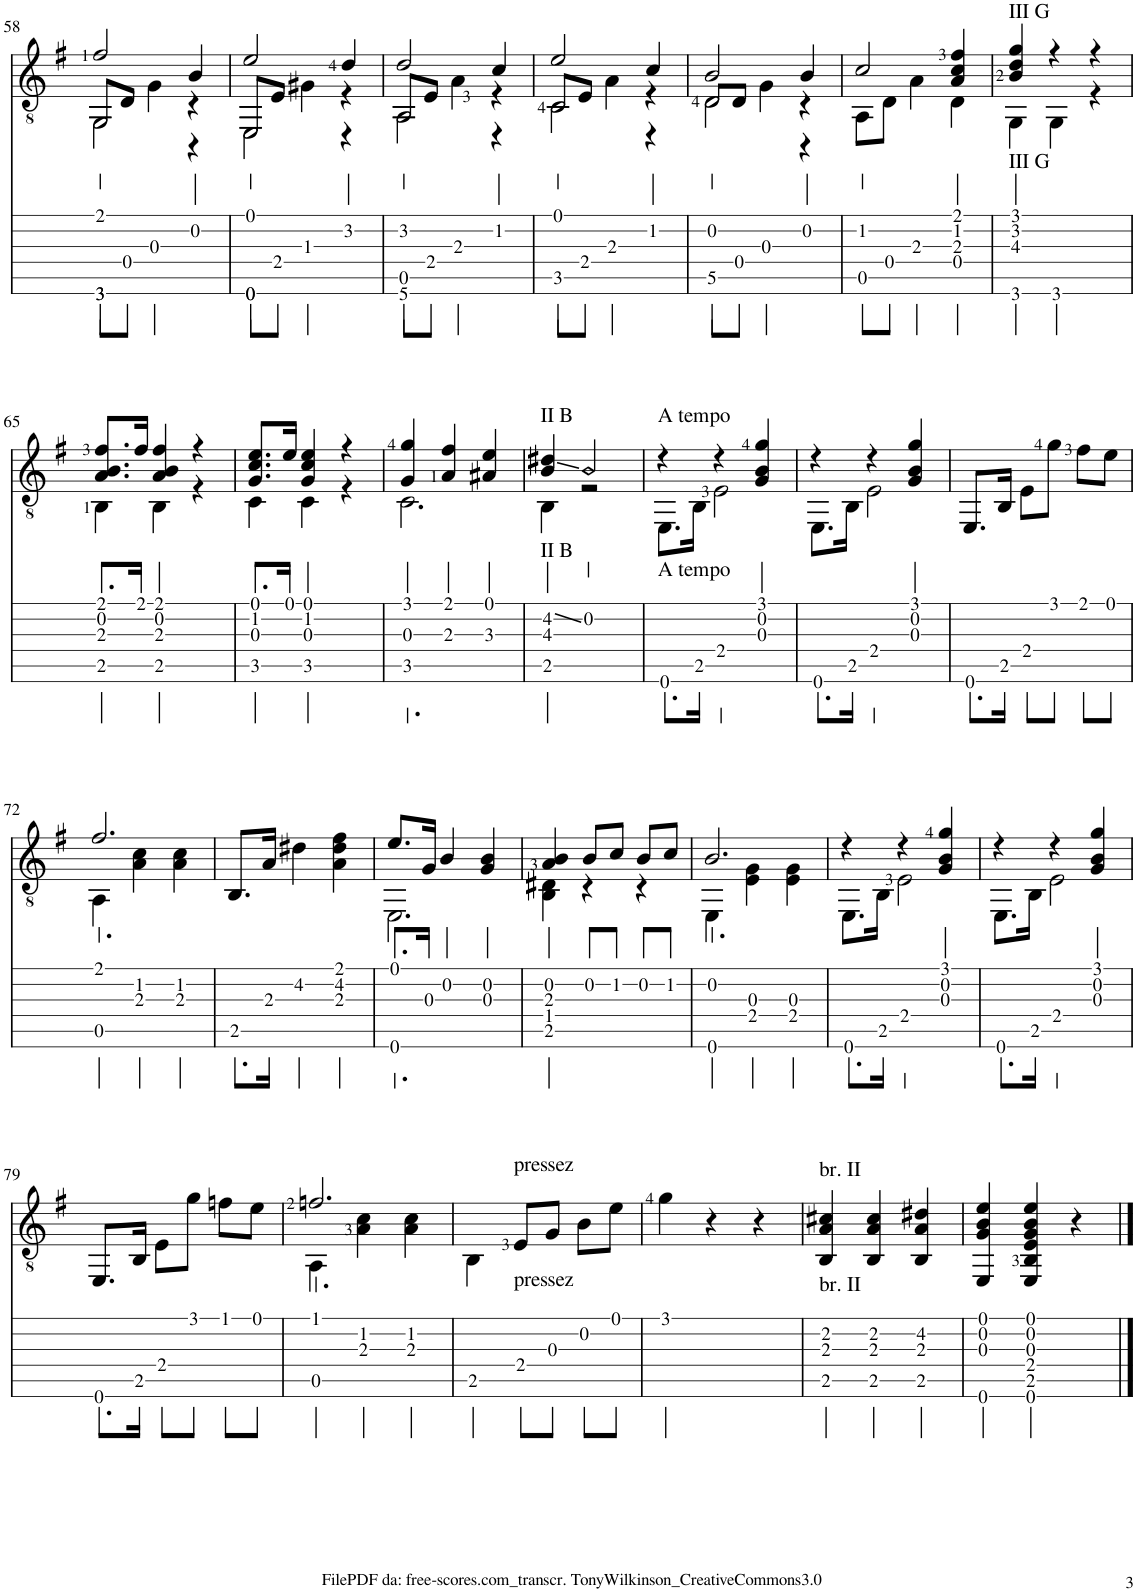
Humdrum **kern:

**kern	**kern
*part2	*part1
*staff2	*staff1
*I"Chitarra classica (Intavolatura)	*I"Guitar
!!LO:PB:g=z
*	*clefGv2
*k[f#]	*k[f#]
*M3/4	*M3/4
=58	=58
*^	*^
!	!LO:N:head=open	!	!LO:N:head=open
*	*^	*	*^
2f#/	8GG\L	2GG\	2f#/	8GG/L	2GG\
.	8D\J	.	.	8D/J	.
.	4G\	.	.	4G\	.
4B/	4r	4r	4B/	4r	4r
=59	=59	=59	=59	=59	=59
!	!LO:N:head=open	!	!	!LO:N:head=open	!
2e/	8EE\L	2EE\	2e/	8EE/L	2EE\
.	8E\J	.	.	8E/J	.
.	4G#X\	.	.	4G#X\	.
4d/	4r	4r	4d/	4r	4r
=60	=60	=60	=60	=60	=60
!	!LO:N:head=open	!	!	!LO:N:head=open	!
2d/	8AA\L	2AA\	2d/	8AA/L	2AA\
.	8E\J	.	.	8E/J	.
.	4A\	.	.	4A\	.
4c/	4r	4r	4c/	4r	4r
=61	=61	=61	=61	=61	=61
!	!LO:N:head=open	!	!	!LO:N:head=open	!
2e/	8C\L	2C\	2e/	8C/L	2C\
.	8E\J	.	.	8E/J	.
.	4A\	.	.	4A\	.
4c/	4r	4r	4c/	4r	4r
=62	=62	=62	=62	=62	=62
!	!LO:N:head=open	!	!	!LO:N:head=open	!
2B/	8D\L	2D\	2B/	8D/L	2D\
.	8D\J	.	.	8D/J	.
.	4G\	.	.	4G\	.
4B/	4r	4r	4B/	4r	4r
*	*v	*v	*	*	*
*	*	*	*v	*v
=63	=63	=63	=63
2c/	8AA\L	2c/	8AA\L
.	8D\J	.	8D\J
.	4A\	.	4A\
4A/ 4c/ 4f#/	4D\	4A/ 4c/ 4f#/	4D\
=64	=64	=64	=64
!	!	!LO:TX:a:t=III G	!
!LO:TX:a:t=III G	!	!	!
4B/ 4d/ 4g/	4GG\	4B/ 4d/ 4g/	4GG\
4r	4GG\	4r	4GG\
4r	4r	4r	4r
!!LO:LB:g=z	!!
=65	=65	=65	=65
8.A/ 8.B/ 8.f#/L	4BB\	8.A/ 8.B/ 8.f#/L	4BB\
16f#/Jk	.	16f#/Jk	.
4A/ 4B/ 4f#/	4BB\	4A/ 4B/ 4f#/	4BB\
4r	4r	4r	4r
=66	=66	=66	=66
8.G/ 8.c/ 8.e/L	4C\	8.G/ 8.c/ 8.e/L	4C\
16e/Jk	.	16e/Jk	.
4G/ 4c/ 4e/	4C\	4G/ 4c/ 4e/	4C\
4r	4r	4r	4r
=67	=67	=67	=67
4G/ 4g/	2.C\	4G/ 4g/	2.C\
4A/ 4f#/	.	4A/ 4f#/	.
4A#X/ 4e/	.	4A#X/ 4e/	.
=68	=68	=68	=68
!	!	!LO:TX:a:t=II B	!
!LO:TX:a:t=II B	!	!	!
4B/ 4d#X/	4BB\	4B/ 4d#X/	4BB\
2B/	2r	2B/	2r
=69	=69	=69	=69
!	!	!LO:TX:a:t=A tempo	!
!LO:TX:a:t=A tempo	!	!	!
4r	8.EE\L	4r	8.EE\L
.	16BB\Jk	.	16BB\Jk
4r	2E\	4r	2E\
4G/ 4B/ 4g/	.	4G/ 4B/ 4g/	.
=70	=70	=70	=70
4r	8.EE\L	4r	8.EE\L
.	16BB\Jk	.	16BB\Jk
4r	2E\	4r	2E\
4G/ 4B/ 4g/	.	4G/ 4B/ 4g/	.
*v	*v	*	*
*	*v	*v
=71	=71
8.EE\L	8.EE/L
16BB\Jk	16BB/Jk
8E\L	8E\L
8g\J	8g\J
8f#\L	8f#\L
8e\J	8e\J
!!LO:LB:g=z
=72	=72
*^	*^
2.f#/	4AA\	2.f#/	4AA\
.	4A\ 4c\	.	4A\ 4c\
.	4A\ 4c\	.	4A\ 4c\
*v	*v	*	*
*	*v	*v
=73	=73
8.BB\L	8.BB/L
16A\Jk	16A/Jk
4d#X\	4d#X\
4A\ 4d#\ 4f#\	4A\ 4d#\ 4f#\
=74	=74
*^	*^
8.e/L	2.EE\	8.e/L	2.EE\
16G/Jk	.	16G/Jk	.
4B/	.	4B/	.
4G/ 4B/	.	4G/ 4B/	.
=75	=75	=75	=75
4A/ 4B/	4BB\ 4D#X\	4A/ 4B/	4BB\ 4D#X\
8B/L	4r	8B/L	4r
8c/J	.	8c/J	.
8B/L	4r	8B/L	4r
8c/J	.	8c/J	.
=76	=76	=76	=76
2.B/	4EE\	2.B/	4EE\
.	4E\ 4G\	.	4E\ 4G\
.	4E\ 4G\	.	4E\ 4G\
=77	=77	=77	=77
4r	8.EE\L	4r	8.EE\L
.	16BB\Jk	.	16BB\Jk
4r	2E\	4r	2E\
4G/ 4B/ 4g/	.	4G/ 4B/ 4g/	.
=78	=78	=78	=78
4r	8.EE\L	4r	8.EE\L
.	16BB\Jk	.	16BB\Jk
4r	2E\	4r	2E\
4G/ 4B/ 4g/	.	4G/ 4B/ 4g/	.
*v	*v	*	*
*	*v	*v
!!LO:LB:g=z
=79	=79
8.EE\L	8.EE/L
16BB\Jk	16BB/Jk
8E\L	8E\L
8g\J	8g\J
8fn\L	8fn\L
8e\J	8e\J
=80	=80
*^	*^
2.fn/	4AA\	2.fn/	4AA\
.	4A\ 4c\	.	4A\ 4c\
.	4A\ 4c\	.	4A\ 4c\
*v	*v	*	*
*	*v	*v
=81	=81
4BB\	4BB\
!	!LO:TX:a:t=pressez
!LO:TX:a:t=pressez	!
8E\L	8E/L
8G\J	8G/J
8B\L	8B\L
8e\J	8e\J
=82	=82
4g\	4g\
4r	4r
4r	4r
=83	=83
!	!LO:TX:a:t=br. II
!LO:TX:a:t=br. II	!
4BB\ 4A\ 4c#X\	4BB/ 4A/ 4c#X/
4BB\ 4A\ 4c#\	4BB/ 4A/ 4c#/
4BB\ 4A\ 4d#X\	4BB/ 4A/ 4d#X/
=84	=84
4EE\ 4G\ 4B\ 4e\	4EE/ 4G/ 4B/ 4e/
4EE\ 4BB\ 4E\ 4G\ 4B\ 4e\	4EE/ 4BB/ 4E/ 4G/ 4B/ 4e/
4r	4r
==	==
*-	*-
